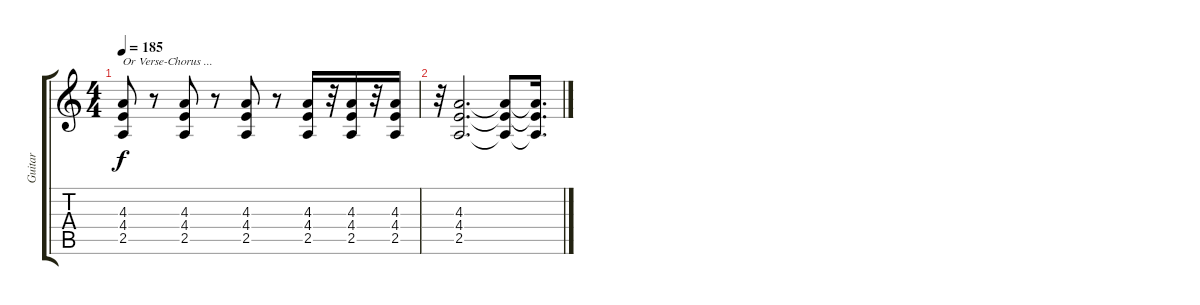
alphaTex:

\track ("Guitar" "Guitar") {instrument distortionguitar}
\staff {score tabs}
\tuning (D4 A3 F3 C3 G2 D2) {hide}
\ts (4 4)
\tempo 185
\clef g2
\ks c
(4.3 4.4 2.5).8{txt "Or Verse-Chorus ..." dy f} r.8 (4.3 4.4 2.5).8 r.8 (4.3 4.4 2.5).8 r.8 (4.3 4.4 2.5).16 r.32 (4.3 4.4 2.5).16 r.32 (4.3 4.4 2.5).16 |
r.32 (4.3 4.4 2.5).2{d} (4.3{t} 4.4{t} 2.5{t}).8 (4.3{t} 4.4{t} 2.5{t}).16{d}
